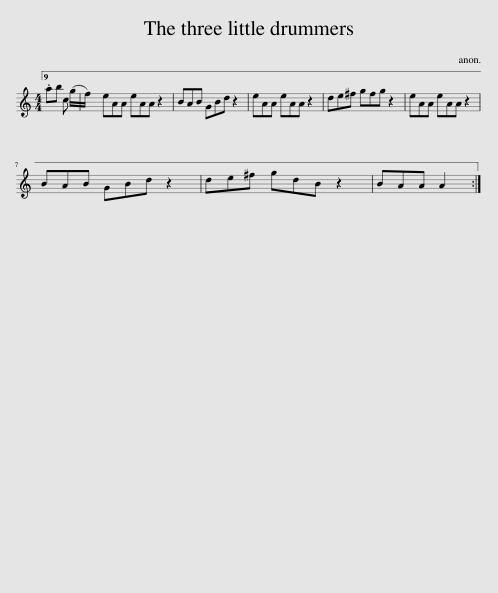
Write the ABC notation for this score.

X:1
L:1/8
M:4/4
I:linebreak $
K:C
V:1 treble
V:1
 .ab c (g/f/) | eAA eAA z2 | BAB GBd z2 | eAA eAA z2 | de^f gfg z2 | %5
 eAA eAA z2 |$ BAB GBd z2 | de^f gdB z2 | BAA A2 :| %9
